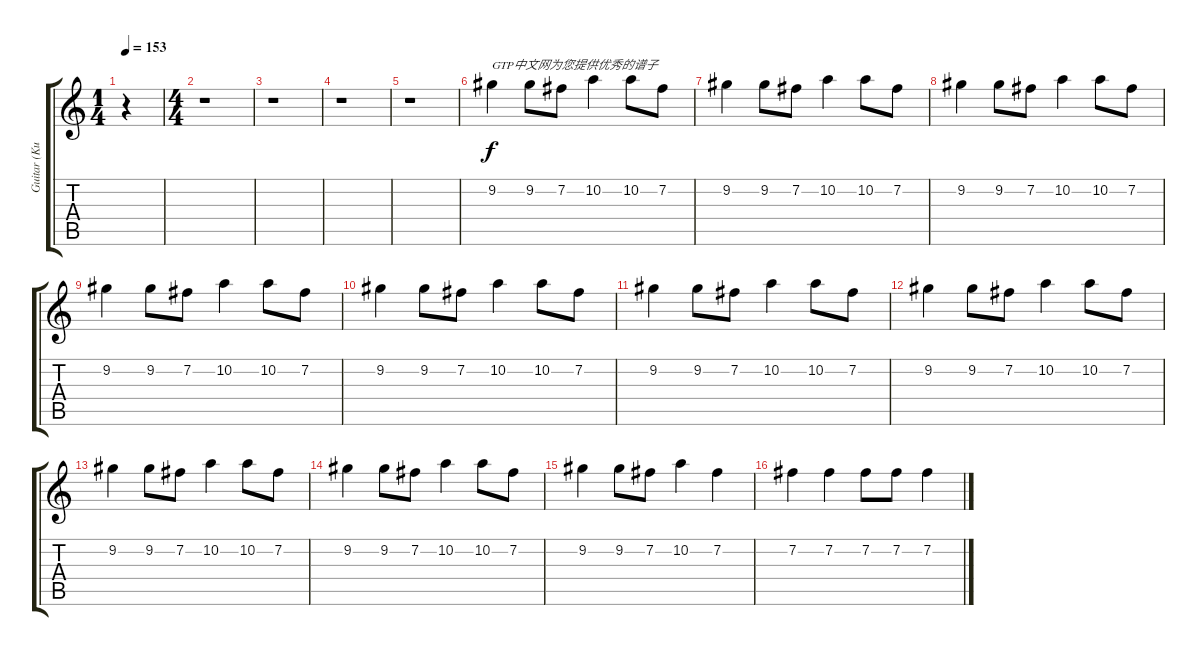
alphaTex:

\track ("Guitar (Kurt/Pat)" "Guitar (Ku") {instrument overdrivenguitar}
\staff {score tabs}
\tuning (E4 B3 G3 D3 A2 E2) {hide}
\ts (1 4)
\tempo 153
\clef g2
\ks c
r.4{dy f instrument overdrivenguitar} |
\ts (4 4)
r.1 |
r.1 |
r.1 |
r.1 |
9.2.4{txt "GTP中文网为您提供优秀的谱子"} 9.2.8 7.2.8 10.2.4 10.2.8 7.2.8 |
9.2.4 9.2.8 7.2.8 10.2.4 10.2.8 7.2.8 |
9.2.4 9.2.8 7.2.8 10.2.4 10.2.8 7.2.8 |
9.2.4 9.2.8 7.2.8 10.2.4 10.2.8 7.2.8 |
9.2.4 9.2.8 7.2.8 10.2.4 10.2.8 7.2.8 |
9.2.4 9.2.8 7.2.8 10.2.4 10.2.8 7.2.8 |
9.2.4 9.2.8 7.2.8 10.2.4 10.2.8 7.2.8 |
9.2.4 9.2.8 7.2.8 10.2.4 10.2.8 7.2.8 |
9.2.4 9.2.8 7.2.8 10.2.4 10.2.8 7.2.8 |
9.2.4 9.2.8 7.2.8 10.2.4 7.2.4 |
7.2.4 7.2.4 7.2.8 7.2.8 7.2.4
